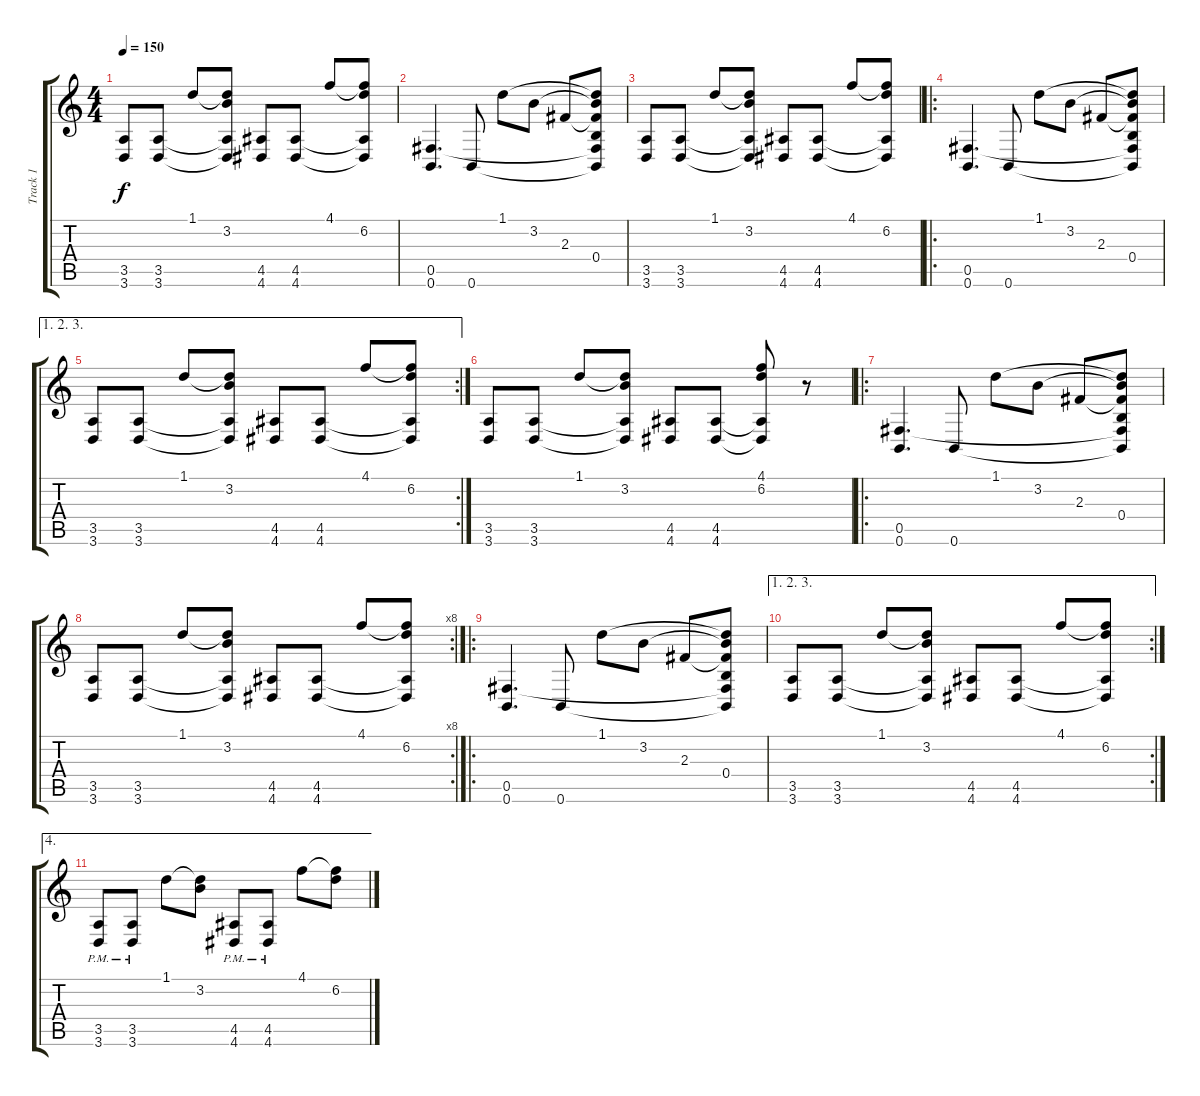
\track ("Track 1" "Track 1") {instrument overdrivenguitar}
\staff {score tabs}
\tuning (Db4 Ab3 E3 B2 Gb2 B1) {hide}
\ts (4 4)
\tempo 150
\clef g2
\ks c
(3.5 3.6).8{dy f} (3.5 3.6).8 1.1.8 (1.1{t} 3.2 3.5{t} 3.6{t}).8 (4.5 4.6).8 (4.5 4.6).8 4.1.8 (4.1{t} 6.2 4.5{t} 4.6{t}).8 |
(0.5 0.6).4{d} 0.6.8 1.1.8 3.2.8 2.3.8 (1.1{t} 3.2{t} 2.3{t} 0.4 0.5{t} 0.6{t}).8 |
(3.5 3.6).8 (3.5 3.6).8 1.1.8 (1.1{t} 3.2 3.5{t} 3.6{t}).8 (4.5 4.6).8 (4.5 4.6).8 4.1.8 (4.1{t} 6.2 4.5{t} 4.6{t}).8 |
\ro
(0.5 0.6).4{d} 0.6.8 1.1.8 3.2.8 2.3.8 (1.1{t} 3.2{t} 2.3{t} 0.4 0.5{t} 0.6{t}).8 |
\ae (1 2 3)
\rc 2
(3.5 3.6).8 (3.5 3.6).8 1.1.8 (1.1{t} 3.2 3.5{t} 3.6{t}).8 (4.5 4.6).8 (4.5 4.6).8 4.1.8 (4.1{t} 6.2 4.5{t} 4.6{t}).8 |
(3.5 3.6).8 (3.5 3.6).8 1.1.8 (1.1{t} 3.2 3.5{t} 3.6{t}).8 (4.5 4.6).8 (4.5 4.6).8 (4.1 6.2 4.5{t} 4.6{t}).8 r.8 |
\ro
(0.5 0.6).4{d} 0.6.8 1.1.8 3.2.8 2.3.8 (1.1{t} 3.2{t} 2.3{t} 0.4 0.5{t} 0.6{t}).8 |
\rc 8
(3.5 3.6).8 (3.5 3.6).8 1.1.8 (1.1{t} 3.2 3.5{t} 3.6{t}).8 (4.5 4.6).8 (4.5 4.6).8 4.1.8 (4.1{t} 6.2 4.5{t} 4.6{t}).8 |
\ro
(0.5 0.6).4{d} 0.6.8 1.1.8 3.2.8 2.3.8 (1.1{t} 3.2{t} 2.3{t} 0.4 0.5{t} 0.6{t}).8 |
\ae (1 2 3)
\rc 2
(3.5 3.6).8 (3.5 3.6).8 1.1.8 (1.1{t} 3.2 3.5{t} 3.6{t}).8 (4.5 4.6).8 (4.5 4.6).8 4.1.8 (4.1{t} 6.2 4.5{t} 4.6{t}).8 |
\ae 4
(3.5{pm} 3.6{pm}).8 (3.5{pm} 3.6{pm}).8 1.1.8 (1.1{t} 3.2).8 (4.5{pm} 4.6{pm}).8 (4.5{pm} 4.6{pm}).8 4.1.8 (4.1{t} 6.2).8
